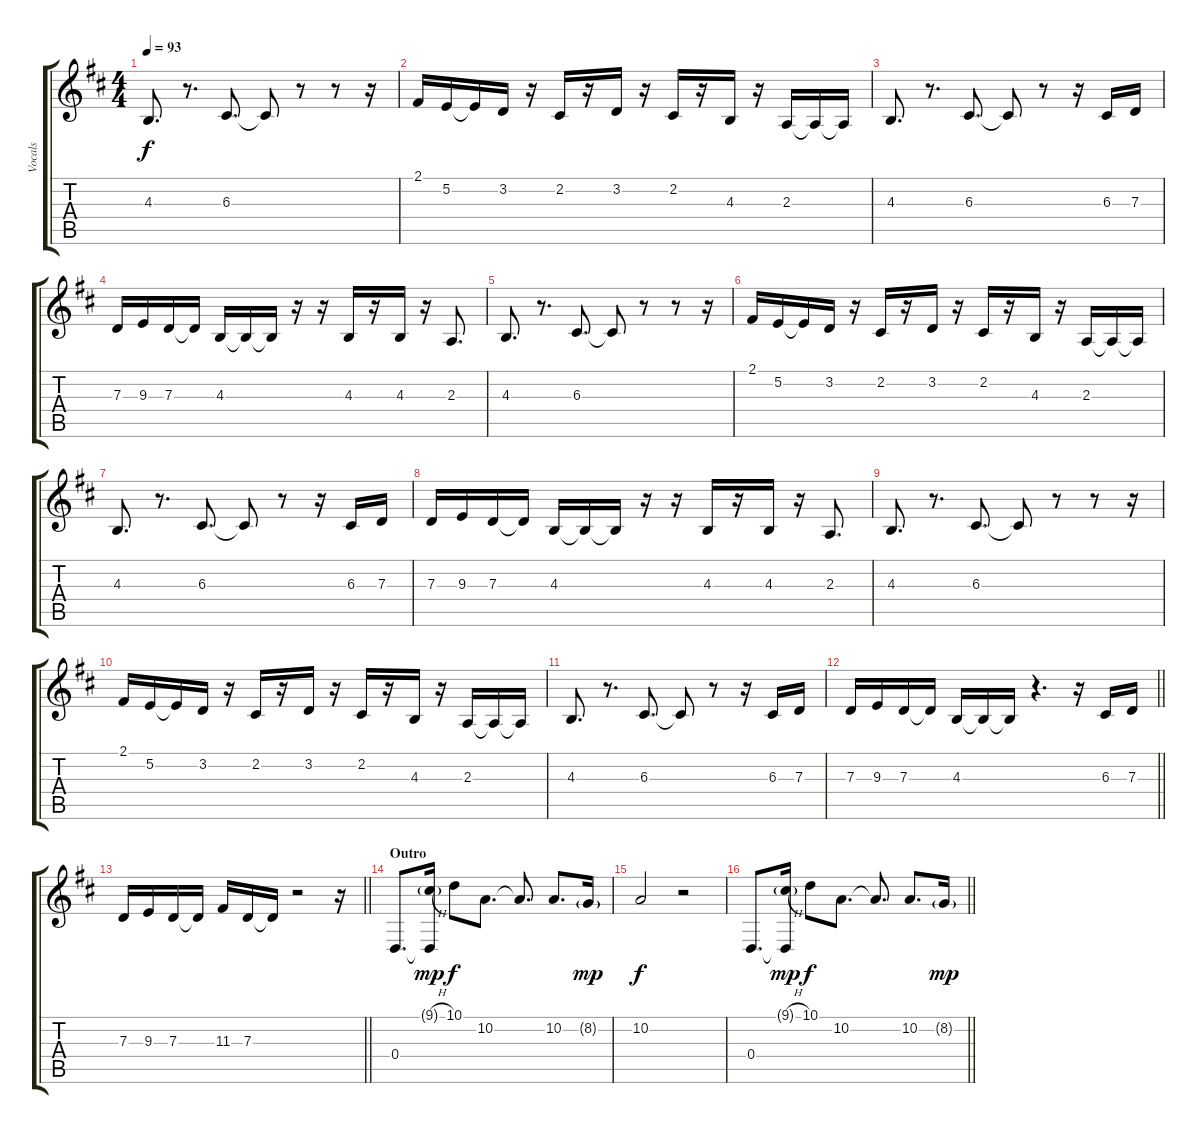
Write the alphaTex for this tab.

\track ("Vocals" "Vocals") {instrument altosax}
\staff {score tabs}
\tuning (E4 B3 G3 D3 A2 E2) {hide}
\ts (4 4)
\tempo 93
\clef g2
\ks d
4.3.8{d dy f} r.8{d} 6.3.8{d} 6.3{t}.8 r.8 r.8 r.16 |
2.1.16 5.2.16 5.2{t}.16 3.2.16 r.16 2.2.16 r.16 3.2.16 r.16 2.2.16 r.16 4.3.16 r.16 2.3.16 2.3{t}.16 2.3{t}.16 |
4.3.8{d} r.8{d} 6.3.8{d} 6.3{t}.8 r.8 r.16 6.3.16 7.3.16 |
7.3.16 9.3.16 7.3.16 7.3{t}.16 4.3.16 4.3{t}.16 4.3{t}.16 r.16 r.16 4.3.16 r.16 4.3.16 r.16 2.3.8{d} |
4.3.8{d} r.8{d} 6.3.8{d} 6.3{t}.8 r.8 r.8 r.16 |
2.1.16 5.2.16 5.2{t}.16 3.2.16 r.16 2.2.16 r.16 3.2.16 r.16 2.2.16 r.16 4.3.16 r.16 2.3.16 2.3{t}.16 2.3{t}.16 |
4.3.8{d} r.8{d} 6.3.8{d} 6.3{t}.8 r.8 r.16 6.3.16 7.3.16 |
7.3.16 9.3.16 7.3.16 7.3{t}.16 4.3.16 4.3{t}.16 4.3{t}.16 r.16 r.16 4.3.16 r.16 4.3.16 r.16 2.3.8{d} |
4.3.8{d} r.8{d} 6.3.8{d} 6.3{t}.8 r.8 r.8 r.16 |
2.1.16 5.2.16 5.2{t}.16 3.2.16 r.16 2.2.16 r.16 3.2.16 r.16 2.2.16 r.16 4.3.16 r.16 2.3.16 2.3{t}.16 2.3{t}.16 |
4.3.8{d} r.8{d} 6.3.8{d} 6.3{t}.8 r.8 r.16 6.3.16 7.3.16 |
\barLineRight lightlight
7.3.16 9.3.16 7.3.16 7.3{t}.16 4.3.16 4.3{t}.16 4.3{t}.16 r.4{d} r.16 6.3.16 7.3.16 |
\barLineRight lightlight
7.3.16 9.3.16 7.3.16 7.3{t}.16 11.3.16 7.3.16 7.3{t}.16 r.2 r.16 |
\section ("" "Outro")
0.4.8{d} (9.1{h g} 0.4{t}).16{dy mp} 10.1.8{dy f} 10.2.8{d} 10.2{t}.8{d} 10.2.8{d} 8.2{g}.16{dy mp} |
10.2.2{dy f} r.2 |
\barLineRight lightlight
0.4.8{d} (9.1{h g} 0.4{t}).16{dy mp} 10.1.8{dy f} 10.2.8{d} 10.2{t}.8{d} 10.2.8{d} 8.2{g}.16{dy mp}
